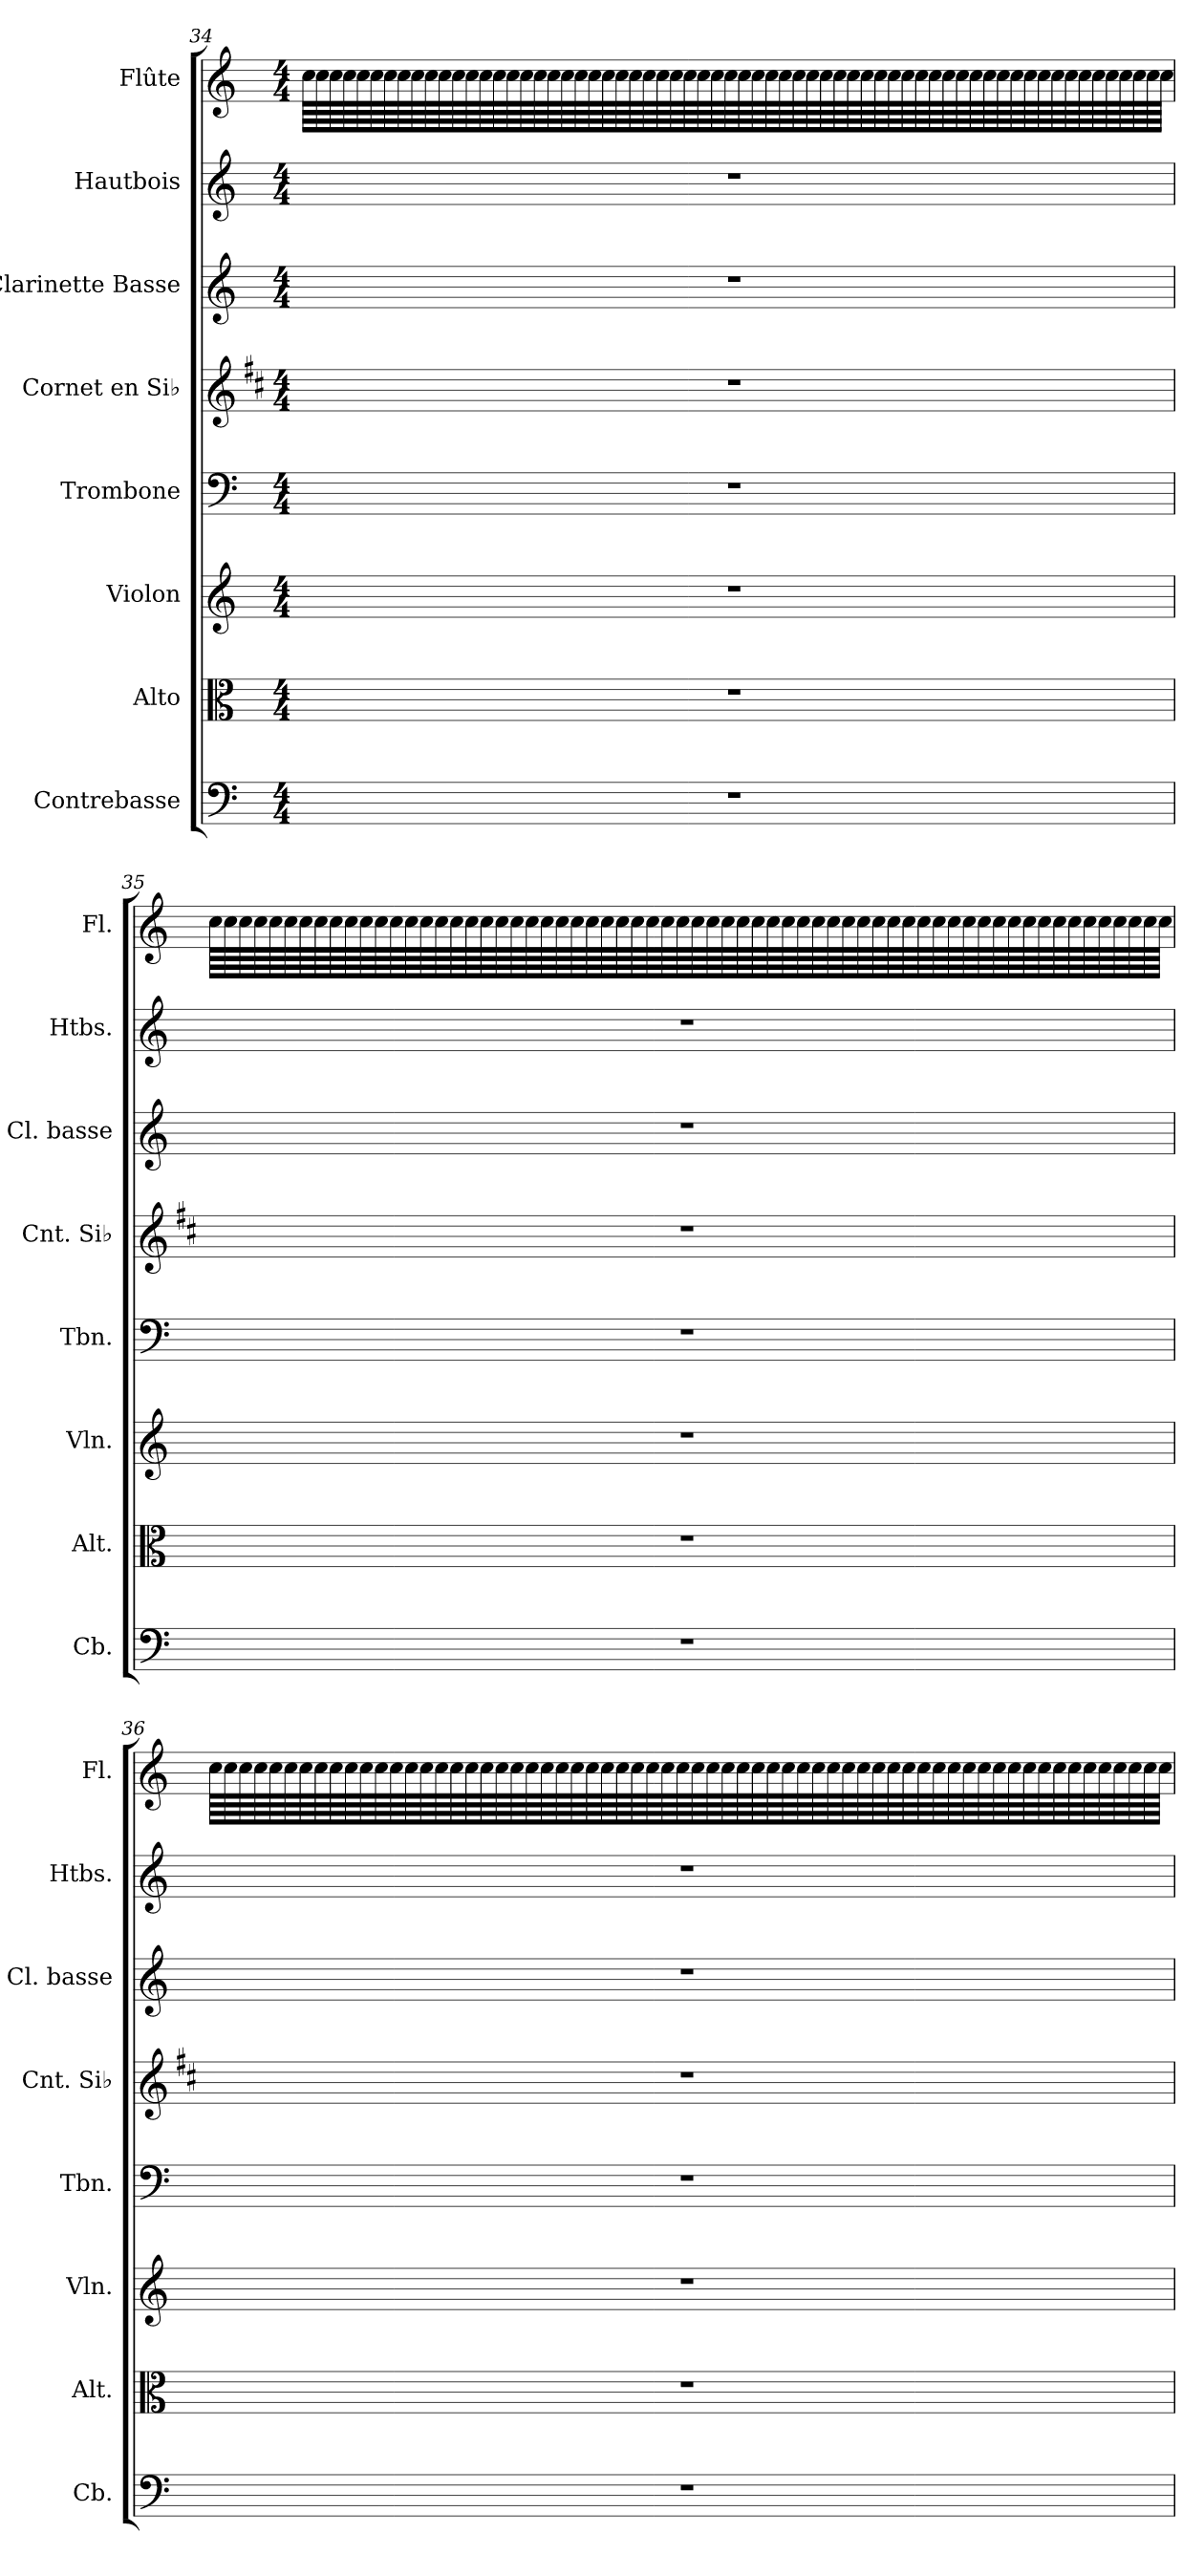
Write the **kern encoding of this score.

**kern	**kern	**kern	**kern	**kern	**kern	**kern	**kern
*part8	*part7	*part6	*part5	*part4	*part3	*part2	*part1
*staff8	*staff7	*staff6	*staff5	*staff4	*staff3	*staff2	*staff1
*I"Contrebasse	*I"Alto	*I"Violon	*I"Trombone	*I"Cornet en Si♭	*I"Clarinette Basse	*I"Hautbois	*I"Flûte
*I'Cb.	*I'Alt.	*I'Vln.	*I'Tbn.	*I'Cnt. Si♭	*I'Cl. basse	*I'Htbs.	*I'Fl.
!!LO:PB:g=z
*clefF4	*clefC3	*clefG2	*clefF4	*clefG2	*clefG2	*clefG2	*clefG2
*ITrd7c12	*	*	*	*ITrd1c2	*ITrd8c14	*	*
*k[]	*k[]	*k[]	*k[]	*k[]	*k[]	*k[]	*k[]
*M4/4	*M4/4	*M4/4	*M4/4	*M4/4	*M4/4	*M4/4	*M4/4
=34	=34	=34	=34	=34	=34	=34	=34
1r	1r	1r	1r	1r	1r	1r	64cc\LLLL
.	.	.	.	.	.	.	64cc\
.	.	.	.	.	.	.	64cc\
.	.	.	.	.	.	.	64cc\
.	.	.	.	.	.	.	64cc\
.	.	.	.	.	.	.	64cc\
.	.	.	.	.	.	.	64cc\
.	.	.	.	.	.	.	64cc\
.	.	.	.	.	.	.	64cc\
.	.	.	.	.	.	.	64cc\
.	.	.	.	.	.	.	64cc\
.	.	.	.	.	.	.	64cc\
.	.	.	.	.	.	.	64cc\
.	.	.	.	.	.	.	64cc\
.	.	.	.	.	.	.	64cc\
.	.	.	.	.	.	.	64cc\
.	.	.	.	.	.	.	64cc\
.	.	.	.	.	.	.	64cc\
.	.	.	.	.	.	.	64cc\
.	.	.	.	.	.	.	64cc\
.	.	.	.	.	.	.	64cc\
.	.	.	.	.	.	.	64cc\
.	.	.	.	.	.	.	64cc\
.	.	.	.	.	.	.	64cc\
.	.	.	.	.	.	.	64cc\
.	.	.	.	.	.	.	64cc\
.	.	.	.	.	.	.	64cc\
.	.	.	.	.	.	.	64cc\
.	.	.	.	.	.	.	64cc\
.	.	.	.	.	.	.	64cc\
.	.	.	.	.	.	.	64cc\
.	.	.	.	.	.	.	64cc\
.	.	.	.	.	.	.	64cc\
.	.	.	.	.	.	.	64cc\
.	.	.	.	.	.	.	64cc\
.	.	.	.	.	.	.	64cc\
.	.	.	.	.	.	.	64cc\
.	.	.	.	.	.	.	64cc\
.	.	.	.	.	.	.	64cc\
.	.	.	.	.	.	.	64cc\
.	.	.	.	.	.	.	64cc\
.	.	.	.	.	.	.	64cc\
.	.	.	.	.	.	.	64cc\
.	.	.	.	.	.	.	64cc\
.	.	.	.	.	.	.	64cc\
.	.	.	.	.	.	.	64cc\
.	.	.	.	.	.	.	64cc\
.	.	.	.	.	.	.	64cc\
.	.	.	.	.	.	.	64cc\
.	.	.	.	.	.	.	64cc\
.	.	.	.	.	.	.	64cc\
.	.	.	.	.	.	.	64cc\
.	.	.	.	.	.	.	64cc\
.	.	.	.	.	.	.	64cc\
.	.	.	.	.	.	.	64cc\
.	.	.	.	.	.	.	64cc\
.	.	.	.	.	.	.	64cc\
.	.	.	.	.	.	.	64cc\
.	.	.	.	.	.	.	64cc\
.	.	.	.	.	.	.	64cc\
.	.	.	.	.	.	.	64cc\
.	.	.	.	.	.	.	64cc\
.	.	.	.	.	.	.	64cc\
.	.	.	.	.	.	.	64cc\JJJJ
!!LO:PB:g=z
=35	=35	=35	=35	=35	=35	=35	=35
1r	1r	1r	1r	1r	1r	1r	64cc\LLLL
.	.	.	.	.	.	.	64cc\
.	.	.	.	.	.	.	64cc\
.	.	.	.	.	.	.	64cc\
.	.	.	.	.	.	.	64cc\
.	.	.	.	.	.	.	64cc\
.	.	.	.	.	.	.	64cc\
.	.	.	.	.	.	.	64cc\
.	.	.	.	.	.	.	64cc\
.	.	.	.	.	.	.	64cc\
.	.	.	.	.	.	.	64cc\
.	.	.	.	.	.	.	64cc\
.	.	.	.	.	.	.	64cc\
.	.	.	.	.	.	.	64cc\
.	.	.	.	.	.	.	64cc\
.	.	.	.	.	.	.	64cc\
.	.	.	.	.	.	.	64cc\
.	.	.	.	.	.	.	64cc\
.	.	.	.	.	.	.	64cc\
.	.	.	.	.	.	.	64cc\
.	.	.	.	.	.	.	64cc\
.	.	.	.	.	.	.	64cc\
.	.	.	.	.	.	.	64cc\
.	.	.	.	.	.	.	64cc\
.	.	.	.	.	.	.	64cc\
.	.	.	.	.	.	.	64cc\
.	.	.	.	.	.	.	64cc\
.	.	.	.	.	.	.	64cc\
.	.	.	.	.	.	.	64cc\
.	.	.	.	.	.	.	64cc\
.	.	.	.	.	.	.	64cc\
.	.	.	.	.	.	.	64cc\
.	.	.	.	.	.	.	64cc\
.	.	.	.	.	.	.	64cc\
.	.	.	.	.	.	.	64cc\
.	.	.	.	.	.	.	64cc\
.	.	.	.	.	.	.	64cc\
.	.	.	.	.	.	.	64cc\
.	.	.	.	.	.	.	64cc\
.	.	.	.	.	.	.	64cc\
.	.	.	.	.	.	.	64cc\
.	.	.	.	.	.	.	64cc\
.	.	.	.	.	.	.	64cc\
.	.	.	.	.	.	.	64cc\
.	.	.	.	.	.	.	64cc\
.	.	.	.	.	.	.	64cc\
.	.	.	.	.	.	.	64cc\
.	.	.	.	.	.	.	64cc\
.	.	.	.	.	.	.	64cc\
.	.	.	.	.	.	.	64cc\
.	.	.	.	.	.	.	64cc\
.	.	.	.	.	.	.	64cc\
.	.	.	.	.	.	.	64cc\
.	.	.	.	.	.	.	64cc\
.	.	.	.	.	.	.	64cc\
.	.	.	.	.	.	.	64cc\
.	.	.	.	.	.	.	64cc\
.	.	.	.	.	.	.	64cc\
.	.	.	.	.	.	.	64cc\
.	.	.	.	.	.	.	64cc\
.	.	.	.	.	.	.	64cc\
.	.	.	.	.	.	.	64cc\
.	.	.	.	.	.	.	64cc\
.	.	.	.	.	.	.	64cc\JJJJ
!!LO:PB:g=z
=36	=36	=36	=36	=36	=36	=36	=36
1r	1r	1r	1r	1r	1r	1r	64cc\LLLL
.	.	.	.	.	.	.	64cc\
.	.	.	.	.	.	.	64cc\
.	.	.	.	.	.	.	64cc\
.	.	.	.	.	.	.	64cc\
.	.	.	.	.	.	.	64cc\
.	.	.	.	.	.	.	64cc\
.	.	.	.	.	.	.	64cc\
.	.	.	.	.	.	.	64cc\
.	.	.	.	.	.	.	64cc\
.	.	.	.	.	.	.	64cc\
.	.	.	.	.	.	.	64cc\
.	.	.	.	.	.	.	64cc\
.	.	.	.	.	.	.	64cc\
.	.	.	.	.	.	.	64cc\
.	.	.	.	.	.	.	64cc\
.	.	.	.	.	.	.	64cc\
.	.	.	.	.	.	.	64cc\
.	.	.	.	.	.	.	64cc\
.	.	.	.	.	.	.	64cc\
.	.	.	.	.	.	.	64cc\
.	.	.	.	.	.	.	64cc\
.	.	.	.	.	.	.	64cc\
.	.	.	.	.	.	.	64cc\
.	.	.	.	.	.	.	64cc\
.	.	.	.	.	.	.	64cc\
.	.	.	.	.	.	.	64cc\
.	.	.	.	.	.	.	64cc\
.	.	.	.	.	.	.	64cc\
.	.	.	.	.	.	.	64cc\
.	.	.	.	.	.	.	64cc\
.	.	.	.	.	.	.	64cc\
.	.	.	.	.	.	.	64cc\
.	.	.	.	.	.	.	64cc\
.	.	.	.	.	.	.	64cc\
.	.	.	.	.	.	.	64cc\
.	.	.	.	.	.	.	64cc\
.	.	.	.	.	.	.	64cc\
.	.	.	.	.	.	.	64cc\
.	.	.	.	.	.	.	64cc\
.	.	.	.	.	.	.	64cc\
.	.	.	.	.	.	.	64cc\
.	.	.	.	.	.	.	64cc\
.	.	.	.	.	.	.	64cc\
.	.	.	.	.	.	.	64cc\
.	.	.	.	.	.	.	64cc\
.	.	.	.	.	.	.	64cc\
.	.	.	.	.	.	.	64cc\
.	.	.	.	.	.	.	64cc\
.	.	.	.	.	.	.	64cc\
.	.	.	.	.	.	.	64cc\
.	.	.	.	.	.	.	64cc\
.	.	.	.	.	.	.	64cc\
.	.	.	.	.	.	.	64cc\
.	.	.	.	.	.	.	64cc\
.	.	.	.	.	.	.	64cc\
.	.	.	.	.	.	.	64cc\
.	.	.	.	.	.	.	64cc\
.	.	.	.	.	.	.	64cc\
.	.	.	.	.	.	.	64cc\
.	.	.	.	.	.	.	64cc\
.	.	.	.	.	.	.	64cc\
.	.	.	.	.	.	.	64cc\
.	.	.	.	.	.	.	64cc\JJJJ
=	=	=	=	=	=	=	=
*-	*-	*-	*-	*-	*-	*-	*-
